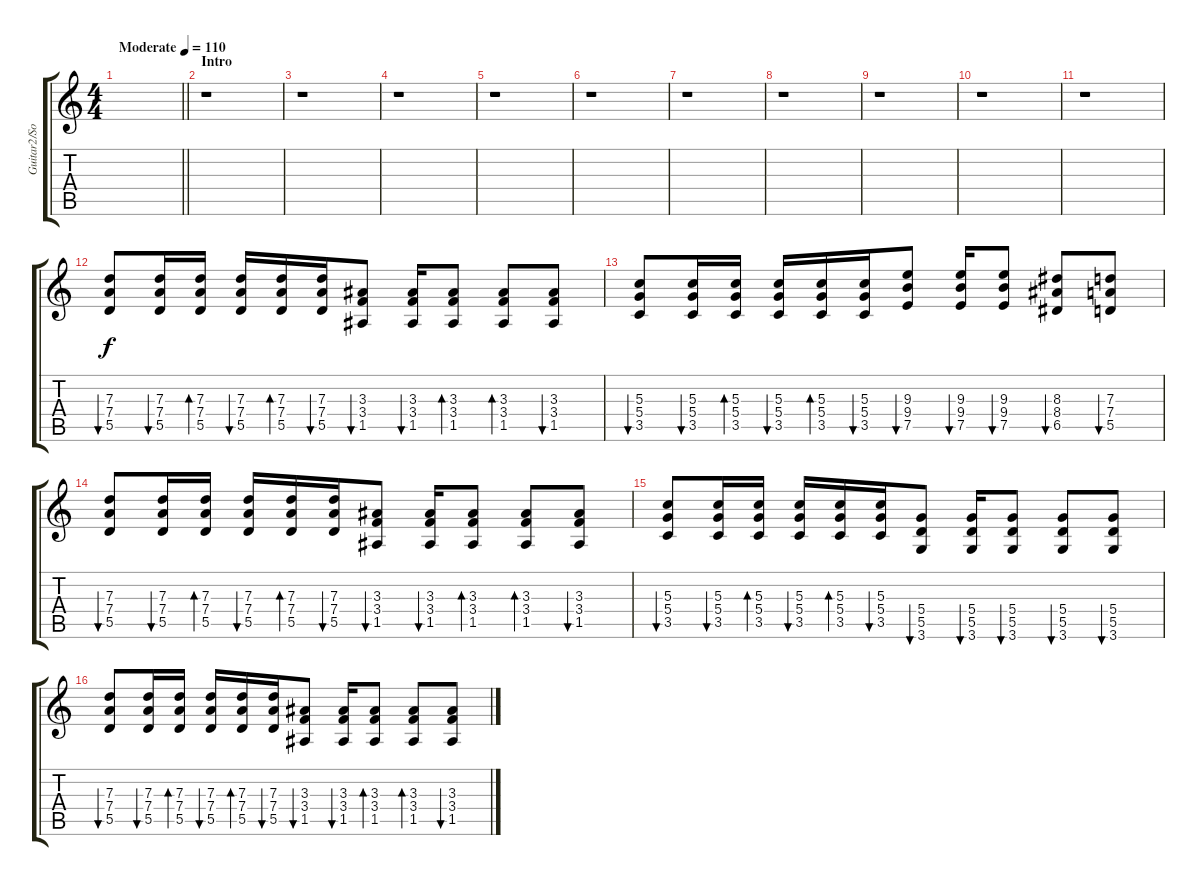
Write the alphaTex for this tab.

\track ("Guitar2/Solo" "Guitar2/So") {instrument overdrivenguitar}
\staff {score tabs}
\tuning (E4 B3 G3 D3 A2 E2) {hide}
\ts (4 4)
\tempo (110 "Moderate")
\clef g2
\barLineRight lightlight
\ks c
|
\section ("" "Intro")
r.1 |
r.1 |
r.1 |
r.1 |
r.1 |
r.1 |
r.1 |
r.1 |
r.1 |
r.1 |
(7.3 7.4 5.5).8{bu 60 volume 10 instrument overdrivenguitar} (7.3 7.4 5.5).16{bu 60} (7.3 7.4 5.5).16{bd 60} (7.3 7.4 5.5).16{bu 60} (7.3 7.4 5.5).16{bd 60} (7.3 7.4 5.5).16{bu 60} (3.3 3.4 1.5).8{bu 60} (3.3 3.4 1.5).16{bu 60} (3.3 3.4 1.5).8{bd 60} (3.3 3.4 1.5).8{bd 60} (3.3 3.4 1.5).8{bu 60} |
(5.3 5.4 3.5).8{bu 60} (5.3 5.4 3.5).16{bu 60} (5.3 5.4 3.5).16{bd 60} (5.3 5.4 3.5).16{bu 60} (5.3 5.4 3.5).16{bd 60} (5.3 5.4 3.5).16{bu 60} (9.3 9.4 7.5).8{bu 60} (9.3 9.4 7.5).16{bu 60} (9.3 9.4 7.5).8{bu 60} (8.3 8.4 6.5).8{bu 60} (7.3 7.4 5.5).8{bu 60} |
(7.3 7.4 5.5).8{bu 60} (7.3 7.4 5.5).16{bu 60} (7.3 7.4 5.5).16{bd 60} (7.3 7.4 5.5).16{bu 60} (7.3 7.4 5.5).16{bd 60} (7.3 7.4 5.5).16{bu 60} (3.3 3.4 1.5).8{bu 60} (3.3 3.4 1.5).16{bu 60} (3.3 3.4 1.5).8{bd 60} (3.3 3.4 1.5).8{bd 60} (3.3 3.4 1.5).8{bu 60} |
(5.3 5.4 3.5).8{bu 60} (5.3 5.4 3.5).16{bu 60} (5.3 5.4 3.5).16{bd 60} (5.3 5.4 3.5).16{bu 60} (5.3 5.4 3.5).16{bd 60} (5.3 5.4 3.5).16{bu 60} (5.4 5.5 3.6).8{bu 60} (5.4 5.5 3.6).16{bu 60} (5.4 5.5 3.6).8{bu 60} (5.4 5.5 3.6).8{bu 60} (5.4 5.5 3.6).8{bu 60} |
(7.3 7.4 5.5).8{bu 60} (7.3 7.4 5.5).16{bu 60} (7.3 7.4 5.5).16{bd 60} (7.3 7.4 5.5).16{bu 60} (7.3 7.4 5.5).16{bd 60} (7.3 7.4 5.5).16{bu 60} (3.3 3.4 1.5).8{bu 60} (3.3 3.4 1.5).16{bu 60} (3.3 3.4 1.5).8{bd 60} (3.3 3.4 1.5).8{bd 60} (3.3 3.4 1.5).8{bu 60}
